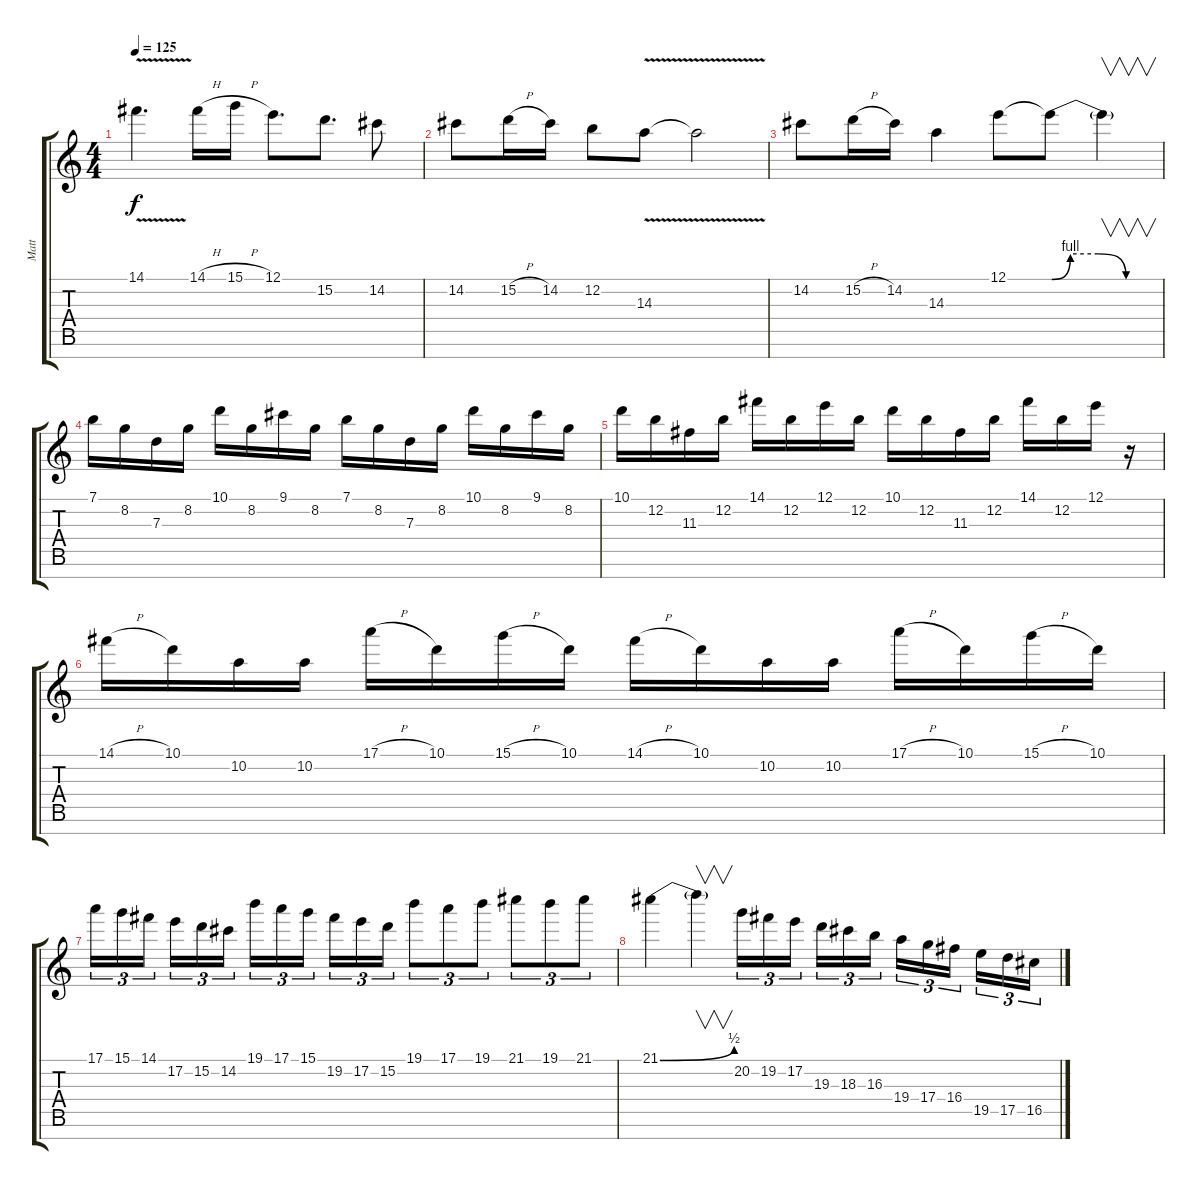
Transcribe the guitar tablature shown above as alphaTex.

\track ("Matt" "Matt") {instrument distortionguitar}
\staff {score tabs}
\tuning (E4 B3 G3 D3 A2 E2 B1) {hide}
\ts (4 4)
\tempo 125
\clef g2
\ks c
14.1{v}.4{d dy f} 14.1{h}.16 15.1{h}.16 12.1.8{d} 15.2.8{d} 14.2.8 |
14.2.8 15.2{h}.16 14.2.16 12.2.8 14.3{v}.8 14.3{v t}.2 |
14.2.8 15.2{h}.16 14.2.16 14.3.4 12.1.8 12.1{be (custom 0 0 10 4 25 4 40 0 60 0) t}.8 12.1{t}.4{v} |
7.1.16 8.2.16 7.3.16 8.2.16 10.1.16 8.2.16 9.1.16 8.2.16 7.1.16 8.2.16 7.3.16 8.2.16 10.1.16 8.2.16 9.1.16 8.2.16 |
10.1.16 12.2.16 11.3.16 12.2.16 14.1.16 12.2.16 12.1.16 12.2.16 10.1.16 12.2.16 11.3.16 12.2.16 14.1.16 12.2.16 12.1.16 r.16 |
14.1{h}.16 10.1.16 10.2.16 10.2.16 17.1{h}.16 10.1.16 15.1{h}.16 10.1.16 14.1{h}.16 10.1.16 10.2.16 10.2.16 17.1{h}.16 10.1.16 15.1{h}.16 10.1.16 |
17.1.16{tu (3 2)} 15.1.16{tu (3 2)} 14.1.16{tu (3 2) beam splitsecondary} 17.2.16{tu (3 2)} 15.2.16{tu (3 2)} 14.2.16{tu (3 2)} 19.1.16{tu (3 2)} 17.1.16{tu (3 2)} 15.1.16{tu (3 2) beam splitsecondary} 19.2.16{tu (3 2)} 17.2.16{tu (3 2)} 15.2.16{tu (3 2)} 19.1.8{tu (3 2)} 17.1.8{tu (3 2)} 19.1.8{tu (3 2)} 21.1.8{tu (3 2)} 19.1.8{tu (3 2)} 21.1.8{tu (3 2)} |
21.1{be (bend 0 0 60 2)}.4 21.1{t}.4{v} 20.2.16{tu (3 2)} 19.2.16{tu (3 2)} 17.2.16{tu (3 2) beam splitsecondary} 19.3.16{tu (3 2)} 18.3.16{tu (3 2)} 16.3.16{tu (3 2)} 19.4.16{tu (3 2)} 17.4.16{tu (3 2)} 16.4.16{tu (3 2) beam splitsecondary} 19.5.16{tu (3 2)} 17.5.16{tu (3 2)} 16.5.16{tu (3 2)}
